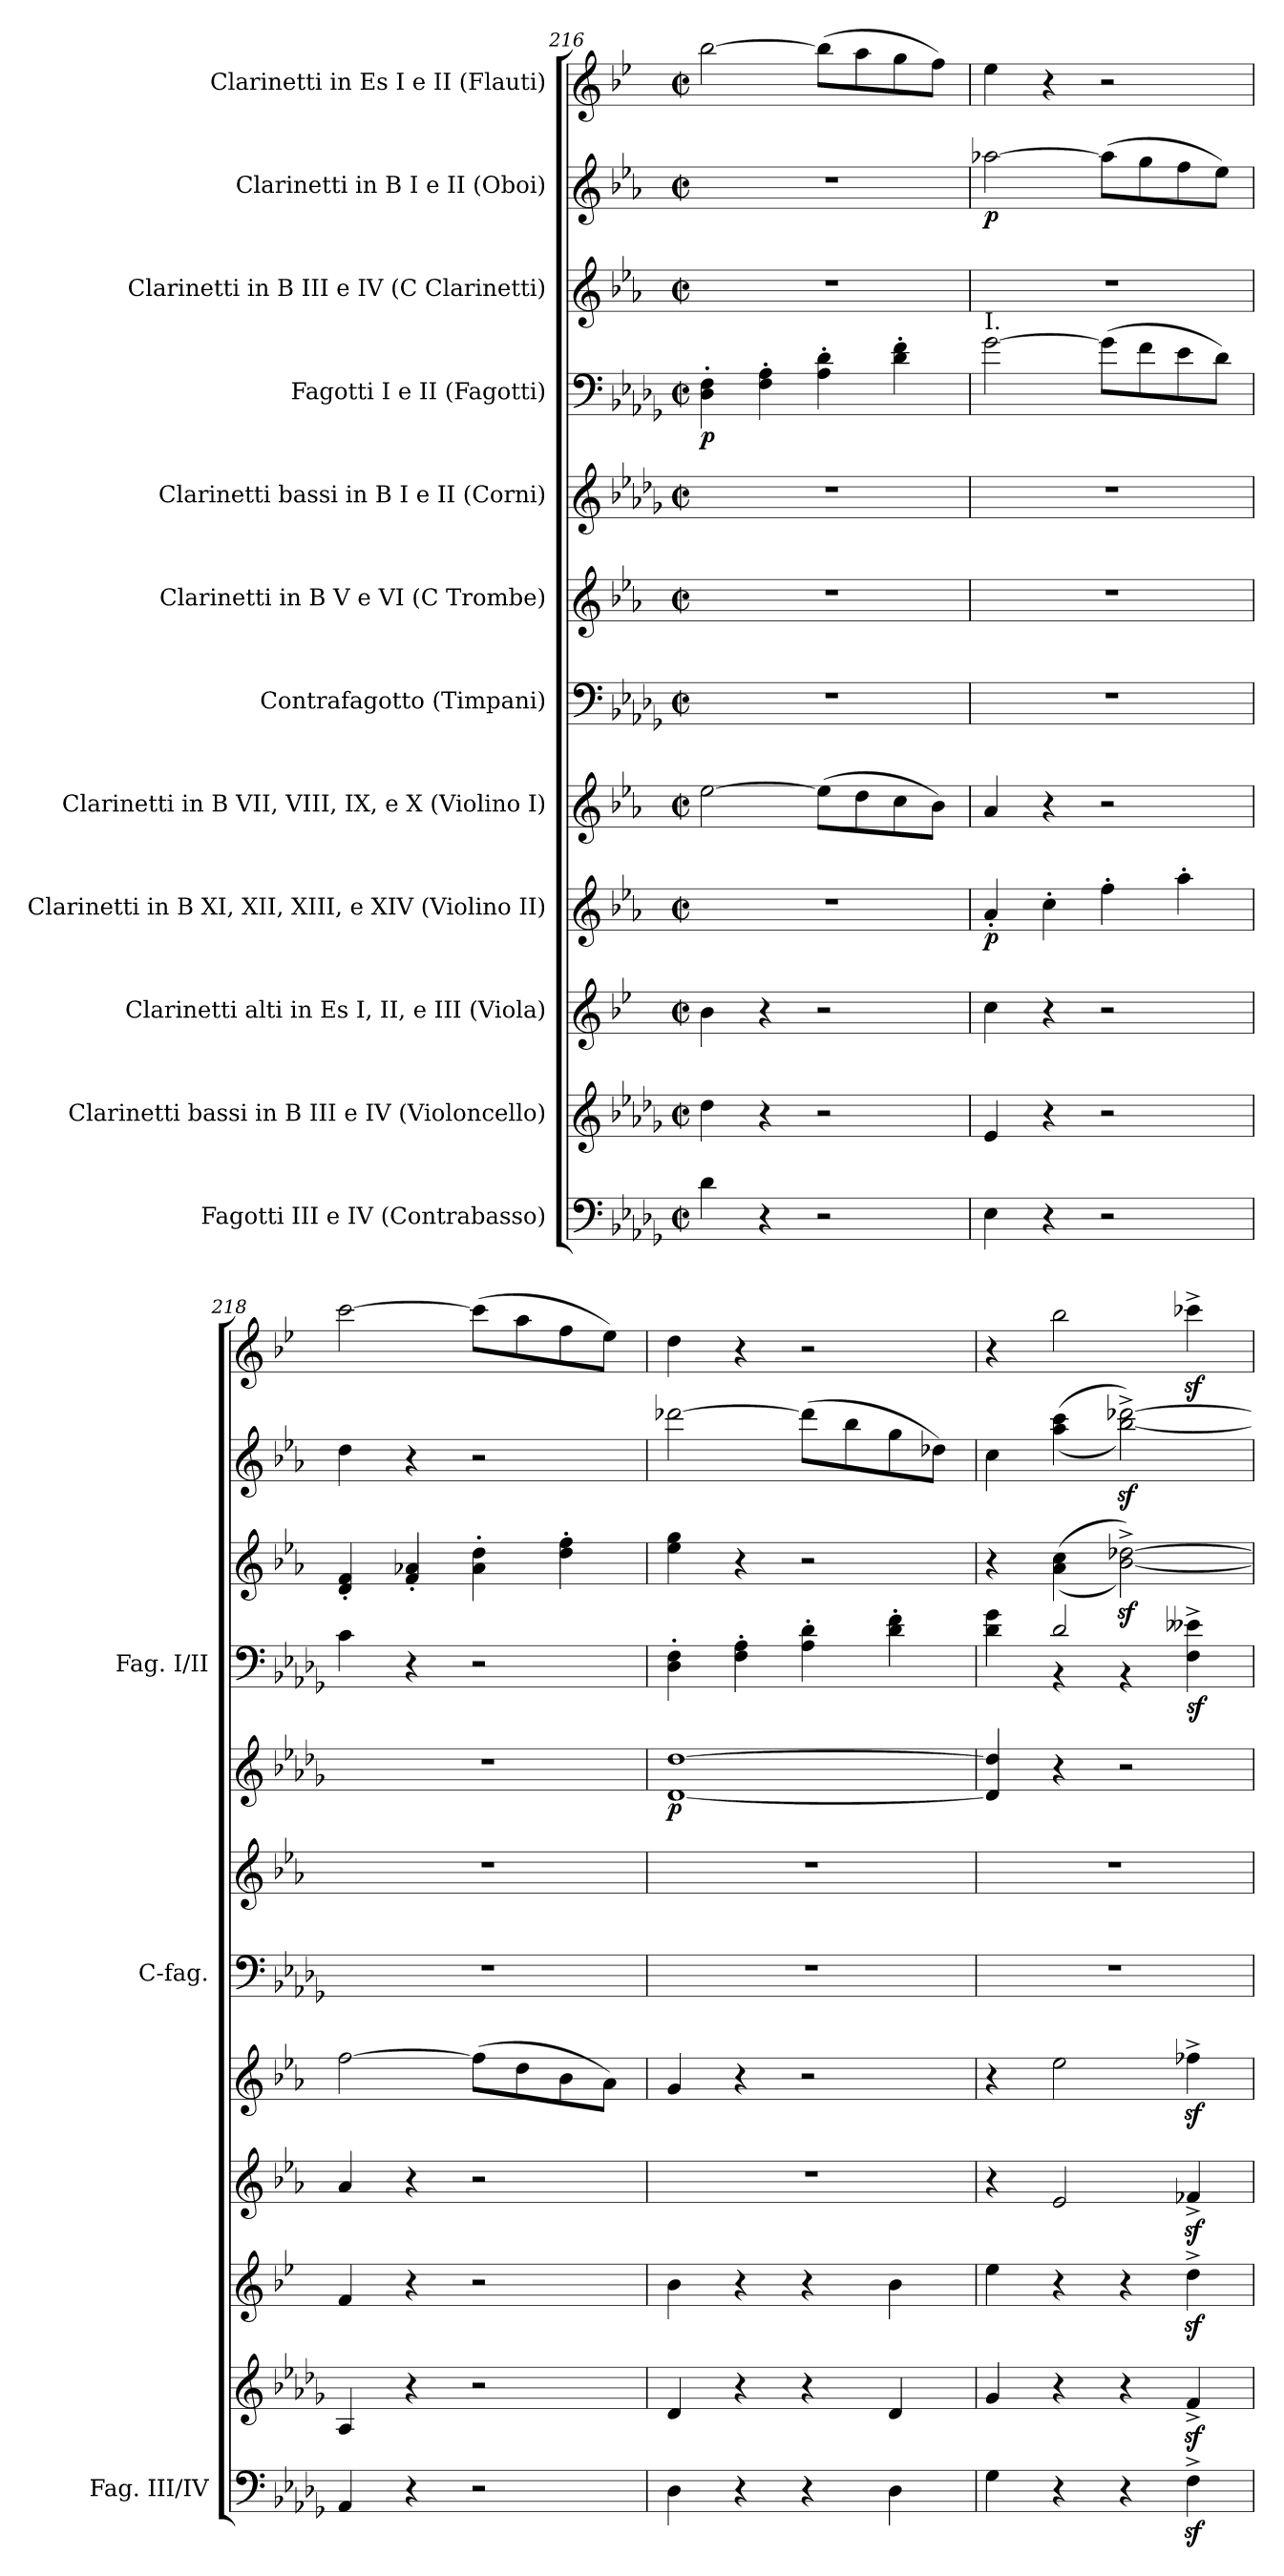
**kern	**kern	**kern	**kern	**dynam	**kern	**kern	**kern	**kern	**dynam	**kern	**dynam	**kern	**kern	**dynam	**kern
*part12	*part11	*part10	*part9	*part9	*part8	*part7	*part6	*part5	*part5	*part4	*part4	*part3	*part2	*part2	*part1
*staff12	*staff11	*staff10	*staff9	*staff9	*staff8	*staff7	*staff6	*staff5	*staff5	*staff4	*staff4	*staff3	*staff2	*staff2	*staff1
*I"Fagotti III e IV (Contrabasso)	*I"Clarinetti bassi in B III e IV (Violoncello)	*I"Clarinetti alti in Es I, II, e III (Viola)	*I"Clarinetti in B XI, XII, XIII, e XIV (Violino II)	*	*I"Clarinetti in B VII, VIII, IX, e X (Violino I)	*I"Contrafagotto (Timpani)	*I"Clarinetti in B V e VI (C Trombe)	*I"Clarinetti bassi in B I e II (Corni)	*	*I"Fagotti I e II (Fagotti)	*	*I"Clarinetti in B III e IV (C Clarinetti)	*I"Clarinetti in B I e II (Oboi)	*	*I"Clarinetti in Es I e II (Flauti)
*I'Fag. III/IV	*	*	*	*	*	*I'C-fag.	*	*	*	*I'Fag. I/II	*	*	*	*	*
!!LO:LB:g=z
*clefF4	*clefG2	*clefG2	*clefG2	*	*clefG2	*clefF4	*clefG2	*clefG2	*	*clefF4	*	*clefG2	*clefG2	*	*clefG2
*	*ITrd8c14	*ITrd5c9	*ITrd1c2	*	*ITrd1c2	*ITrd7c12	*ITrd1c2	*ITrd8c14	*	*	*	*ITrd1c2	*ITrd1c2	*	*ITrd-2c-3
*k[b-e-a-d-g-]	*k[b-e-a-d-g-]	*k[b-e-a-d-g-]	*k[b-e-a-d-g-]	*	*k[b-e-a-d-g-]	*k[b-e-a-d-g-]	*k[b-e-a-d-g-]	*k[b-e-a-d-g-]	*	*k[b-e-a-d-g-]	*	*k[b-e-a-d-g-]	*k[b-e-a-d-g-]	*	*k[b-e-a-d-g-]
*M2/2	*M2/2	*M2/2	*M2/2	*	*M2/2	*M2/2	*M2/2	*M2/2	*	*M2/2	*	*M2/2	*M2/2	*	*M2/2
*met(c|)	*met(c|)	*met(c|)	*met(c|)	*	*met(c|)	*met(c|)	*met(c|)	*met(c|)	*	*met(c|)	*	*met(c|)	*met(c|)	*	*met(c|)
=216	=216	=216	=216	=216	=216	=216	=216	=216	=216	=216	=216	=216	=216	=216	=216
!	!	!	!	!	!	!	!	!	!	!	!LO:DY:b	!	!	!	!
4d-\	4d-\	4d-\	1r	.	[2dd-\	1r	1r	1r	.	4D-\' 4F\'	p	1r	1r	.	[2ddd-\
4r	4r	4r	.	.	.	.	.	.	.	4F\' 4A-\'	.	.	.	.	.
2r	2r	2r	.	.	(>8dd-\L]	.	.	.	.	4A-\' 4d-\'	.	.	.	.	(>8ddd-\L]
.	.	.	.	.	8cc\	.	.	.	.	.	.	.	.	.	8ccc\
.	.	.	.	.	8b-\	.	.	.	.	4d-\' 4f\'	.	.	.	.	8bb-\
.	.	.	.	.	8a-\J)	.	.	.	.	.	.	.	.	.	8aa-\J)
=217	=217	=217	=217	=217	=217	=217	=217	=217	=217	=217	=217	=217	=217	=217	=217
!	!	!	!	!	!	!	!	!	!	!LO:TX:a:t=I.	!	!	!	!	!
!	!	!	!	!LO:DY:b	!	!	!	!	!	!	!	!	!	!LO:DY:b	!
4E-\	4E-/	4e-\	4g-'/	p	4g-/	1r	1r	1r	.	[2g-\	.	1r	[2gg-X\	p	4gg-\
4r	4r	4r	4b-'\	.	4r	.	.	.	.	.	.	.	.	.	4r
2r	2r	2r	4ee-'\	.	2r	.	.	.	.	(>8g-\L]	.	.	(>8gg-\L]	.	2r
.	.	.	.	.	.	.	.	.	.	8f\	.	.	8ff\	.	.
.	.	.	4gg-'\	.	.	.	.	.	.	8e-\	.	.	8ee-\	.	.
.	.	.	.	.	.	.	.	.	.	8d-\J)	.	.	8dd-\J)	.	.
!!LO:PB:g=z
=218	=218	=218	=218	=218	=218	=218	=218	=218	=218	=218	=218	=218	=218	=218	=218
4AA-/	4AA-/	4A-/	4g-/	.	[2ee-\	1r	1r	1r	.	4c\	.	4c/' 4e-/'	4cc\	.	[2eee-\
4r	4r	4r	4r	.	.	.	.	.	.	4r	.	4e-/' 4g-X/'	4r	.	.
2r	2r	2r	2r	.	(>8ee-\L]	.	.	.	.	2r	.	4g-\' 4cc\'	2r	.	(>8eee-\L]
.	.	.	.	.	8cc\	.	.	.	.	.	.	.	.	.	8ccc\
.	.	.	.	.	8a-\	.	.	.	.	.	.	4cc\' 4ee-\'	.	.	8aa-\
.	.	.	.	.	8g-\J)	.	.	.	.	.	.	.	.	.	8gg-\J)
=219	=219	=219	=219	=219	=219	=219	=219	=219	=219	=219	=219	=219	=219	=219	=219
!	!	!	!	!	!	!	!	!	!LO:DY:b	!	!	!	!	!	!
4D-\	4D-/	4d-\	1r	.	4f/	1r	1r	[1D- [1d-	p	4D-\' 4F\'	.	4dd-\ 4ff\	[2ccc-X\	.	4ff\
4r	4r	4r	.	.	4r	.	.	.	.	4F\' 4A-\'	.	4r	.	.	4r
4r	4r	4r	.	.	2r	.	.	.	.	4A-\' 4d-\'	.	2r	(>8ccc-\L]	.	2r
.	.	.	.	.	.	.	.	.	.	.	.	.	8aa-\	.	.
4D-\	4D-/	4d-\	.	.	.	.	.	.	.	4d-\' 4f\'	.	.	8ff\	.	.
.	.	.	.	.	.	.	.	.	.	.	.	.	8cc-X\J)	.	.
=220	=220	=220	=220	=220	=220	=220	=220	=220	=220	=220	=220	=220	=220	=220	=220
*	*	*	*	*	*	*	*	*	*	*^	*	*	*	*	*
4G-\	4G-/	4g-\	4r	.	4r	1r	1r	4D-/] 4d-/]	.	4d-\ 4g-\	4ryy	.	4r	4b-\	.	4r
4r	4r	4r	2d-/	.	2dd-\	.	.	4r	.	2d-/	4r	.	(>(>4g-\ 4b-\	(>(<4gg-\ 4bb-\	.	2ddd-\
4r	4r	4r	.	.	.	.	.	2r	.	.	4r	.	[2a-\z<^ [2cc-X\z<^))	[2aa-\z<^ [2ccc-X\z<^))	.	.
!	!	!	!	!	!	!	!	!	!	!	!	!LO:DY:b	!	!	!	!
4Fz<^\	4Fz<^/	4fz<^\	4e--Xz<^/	.	4ee--Xz<^\	.	.	.	.	4F\^ 4e--X\^	4ryy	sf	.	.	.	4eee--Xz<^\
*	*	*	*	*	*	*	*	*	*	*v	*v	*	*	*	*	*
=	=	=	=	=	=	=	=	=	=	=	=	=	=	=	=
*-	*-	*-	*-	*-	*-	*-	*-	*-	*-	*-	*-	*-	*-	*-	*-
